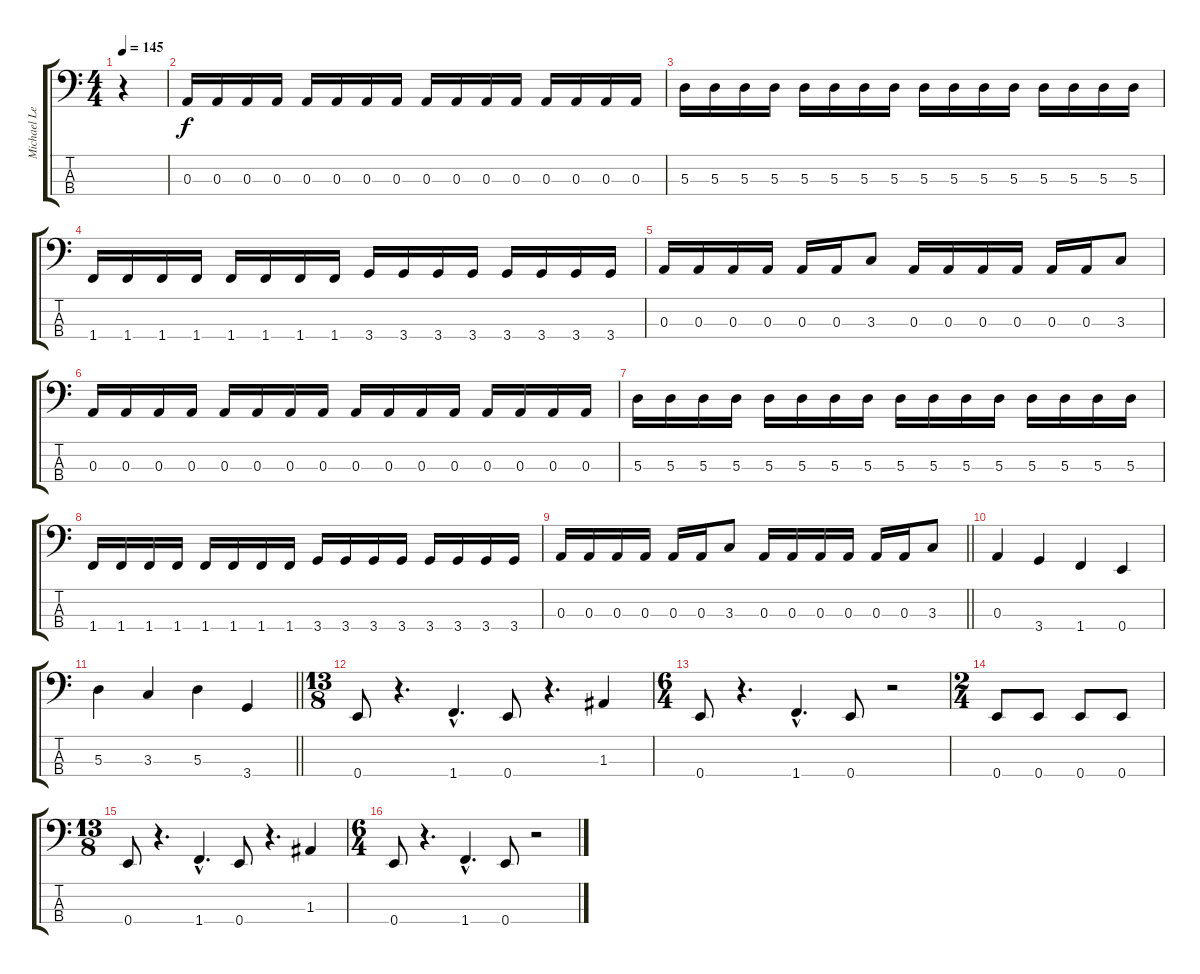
\track ("Michael Lepond " "Michael Le") {instrument electricbassfinger}
\staff {score tabs}
\tuning (G2 D2 A1 E1) {hide}
\ts (4 4)
\tempo 145
\clef f4
\ks c
r.4{dy f instrument electricbassfinger} |
0.3.16 0.3.16 0.3.16 0.3.16 0.3.16 0.3.16 0.3.16 0.3.16 0.3.16 0.3.16 0.3.16 0.3.16 0.3.16 0.3.16 0.3.16 0.3.16 |
5.3.16 5.3.16 5.3.16 5.3.16 5.3.16 5.3.16 5.3.16 5.3.16 5.3.16 5.3.16 5.3.16 5.3.16 5.3.16 5.3.16 5.3.16 5.3.16 |
1.4.16 1.4.16 1.4.16 1.4.16 1.4.16 1.4.16 1.4.16 1.4.16 3.4.16 3.4.16 3.4.16 3.4.16 3.4.16 3.4.16 3.4.16 3.4.16 |
0.3.16 0.3.16 0.3.16 0.3.16 0.3.16 0.3.16 3.3.8 0.3.16 0.3.16 0.3.16 0.3.16 0.3.16 0.3.16 3.3.8 |
0.3.16 0.3.16 0.3.16 0.3.16 0.3.16 0.3.16 0.3.16 0.3.16 0.3.16 0.3.16 0.3.16 0.3.16 0.3.16 0.3.16 0.3.16 0.3.16 |
5.3.16 5.3.16 5.3.16 5.3.16 5.3.16 5.3.16 5.3.16 5.3.16 5.3.16 5.3.16 5.3.16 5.3.16 5.3.16 5.3.16 5.3.16 5.3.16 |
1.4.16 1.4.16 1.4.16 1.4.16 1.4.16 1.4.16 1.4.16 1.4.16 3.4.16 3.4.16 3.4.16 3.4.16 3.4.16 3.4.16 3.4.16 3.4.16 |
\barLineRight lightlight
0.3.16 0.3.16 0.3.16 0.3.16 0.3.16 0.3.16 3.3.8 0.3.16 0.3.16 0.3.16 0.3.16 0.3.16 0.3.16 3.3.8 |
0.3.4 3.4.4 1.4.4 0.4.4 |
\barLineRight lightlight
5.3.4 3.3.4 5.3.4 3.4.4 |
\ts (13 8)
0.4.8 r.4{d} 1.4{hac}.4{d} 0.4.8 r.4{d} 1.3.4 |
\ts (6 4)
0.4.8 r.4{d} 1.4{hac}.4{d} 0.4.8 r.2 |
\ts (2 4)
0.4.8 0.4.8 0.4.8 0.4.8 |
\ts (13 8)
0.4.8 r.4{d} 1.4{hac}.4{d} 0.4.8 r.4{d} 1.3.4 |
\ts (6 4)
0.4.8 r.4{d} 1.4{hac}.4{d} 0.4.8 r.2
